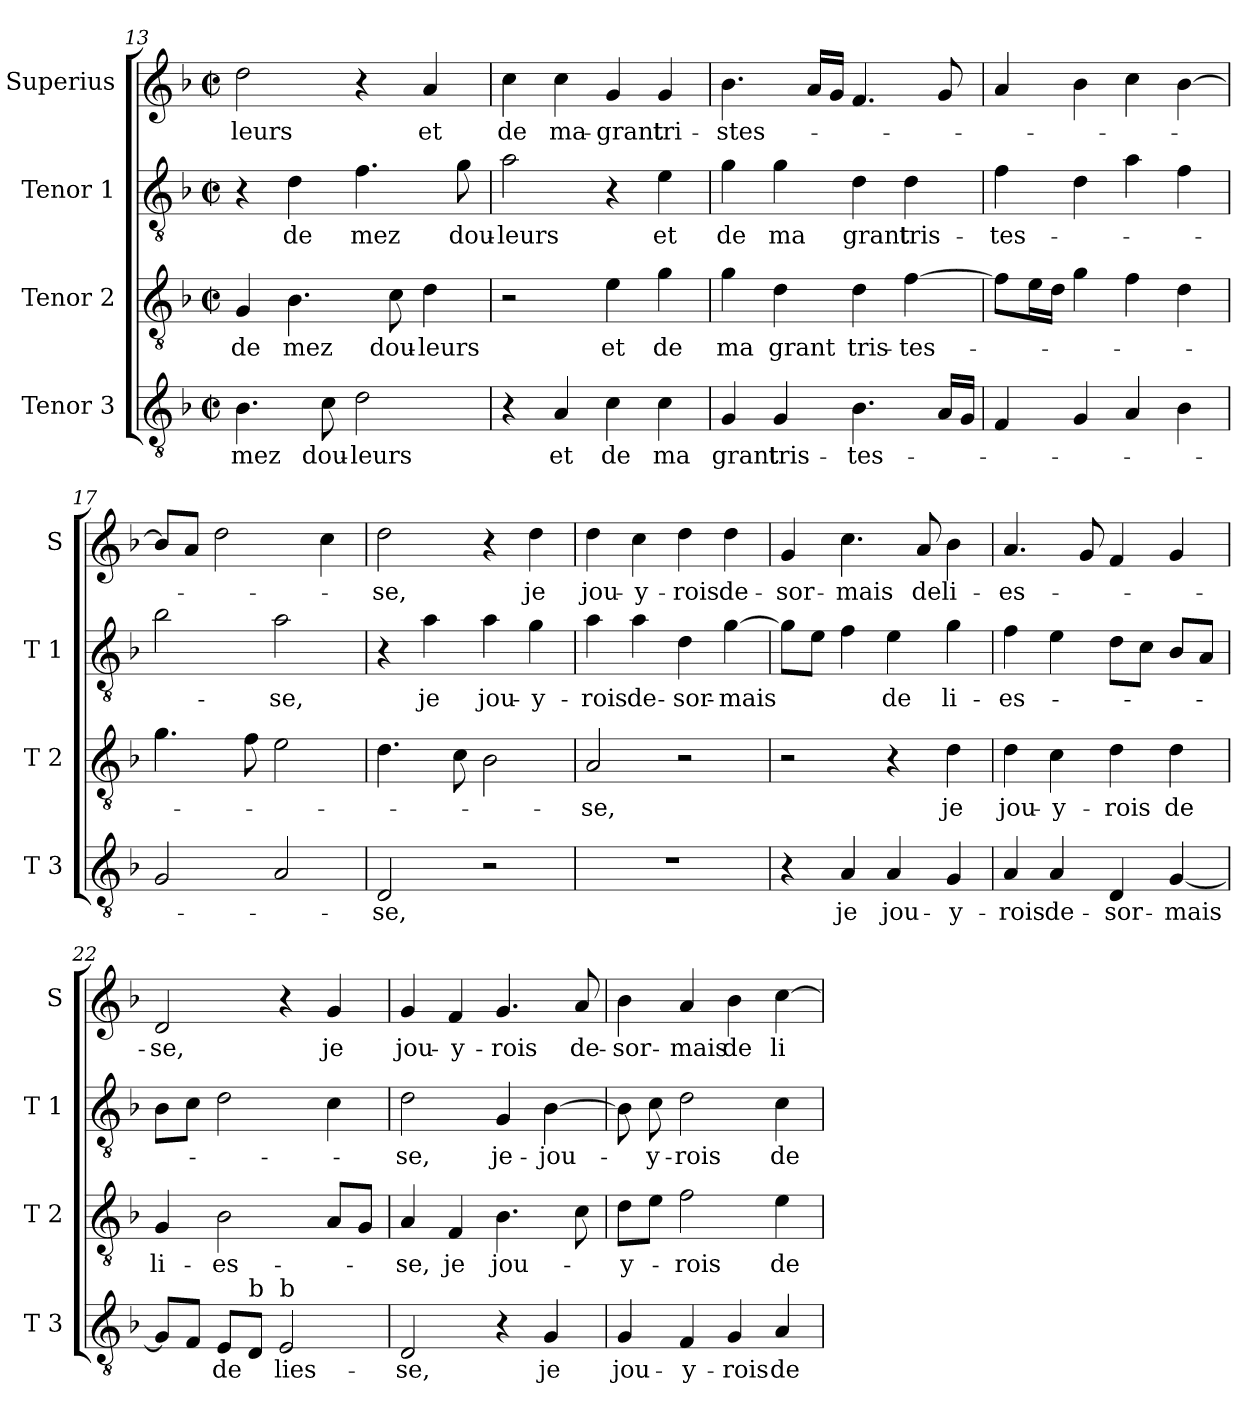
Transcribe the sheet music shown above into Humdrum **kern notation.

**kern	**text	**kern	**text	**kern	**text	**kern	**text
*part4	*part4	*part3	*part3	*part2	*part2	*part1	*part1
*staff4	*staff4	*staff3	*staff3	*staff2	*staff2	*staff1	*staff1
*I"Tenor 3	*	*I"Tenor 2	*	*I"Tenor 1	*	*I"Superius	*
*I'T 3	*	*I'T 2	*	*I'T 1	*	*I'S	*
*clefGv2	*	*clefGv2	*	*clefGv2	*	*clefG2	*
*k[b-]	*	*k[b-]	*	*k[b-]	*	*k[b-]	*
*F:	*	*F:	*	*F:	*	*F:	*
*M2/2	*	*M2/2	*	*M2/2	*	*M2/2	*
*met(c|)	*	*met(c|)	*	*met(c|)	*	*met(c|)	*
=13	=13	=13	=13	=13	=13	=13	=13
4.B-\	mez	4G/	de	4r	.	2dd\	-leurs
.	.	4.B-\	mez	4d\	de	.	.
8c\	dou-	.	.	.	.	.	.
2d\	-leurs	.	.	4.f\	mez	4r	.
.	.	8c\	dou-	.	.	.	.
.	.	4d\	-leurs	.	.	4a/	et
.	.	.	.	8g\	dou-	.	.
=14	=14	=14	=14	=14	=14	=14	=14
4r	.	2r	.	2a\	-leurs	4cc\	de
4A/	et	.	.	.	.	4cc\	ma-
4c\	de	4e\	et	4r	.	4g/	-grant
4c\	ma	4g\	de	4e\	et	4g/	tri-
=15	=15	=15	=15	=15	=15	=15	=15
4G/	grant	4g\	ma	4g\	de	4.b-\	-stes-
4G/	tris-	4d\	grant	4g\	ma	.	.
.	.	.	.	.	.	16a/LL	.
.	.	.	.	.	.	16g/JJ	.
4.B-\	-tes-	4d\	tris-	4d\	grant	4.f/	.
.	.	[4f\	-tes-	4d\	tris-	.	.
16A/LL	.	.	.	.	.	8g/	.
16G/JJ	.	.	.	.	.	.	.
!!LO:PB:g=z
=16	=16	=16	=16	=16	=16	=16	=16
4F/	.	8f\L]	.	4f\	-tes-	4a/	.
.	.	16e\L	.	.	.	.	.
.	.	16d\JJ	.	.	.	.	.
4G/	.	4g\	.	4d\	.	4b-\	.
4A/	.	4f\	.	4a\	.	4cc\	.
4B-\	.	4d\	.	4f\	.	[4b-\	.
=17	=17	=17	=17	=17	=17	=17	=17
2G/	.	4.g\	.	2b-\	.	8b-/L]	.
.	.	.	.	.	.	8a/J	.
.	.	.	.	.	.	2dd\	.
.	.	8f\	.	.	.	.	.
2A/	.	2e\	.	2a\	-se,	.	.
.	.	.	.	.	.	4cc\	.
=18	=18	=18	=18	=18	=18	=18	=18
2D/	-se,	4.d\	.	4r	.	2dd\	-se,
.	.	.	.	4a\	je	.	.
.	.	8c\	.	.	.	.	.
2r	.	2B-\	.	4a\	jou-	4r	.
.	.	.	.	4g\	-y-	4dd\	je
=19	=19	=19	=19	=19	=19	=19	=19
1r	.	2A/	-se,	4a\	-rois	4dd\	jou-
.	.	.	.	4a\	de-	4cc\	-y-
.	.	2r	.	4d\	-sor-	4dd\	-rois
.	.	.	.	[4g\	-mais	4dd\	de-
=20	=20	=20	=20	=20	=20	=20	=20
4r	.	2r	.	8g\L]	.	4g/	-sor-
.	.	.	.	8e\J	.	.	.
4A/	je	.	.	4f\	.	4.cc\	-mais
4A/	jou-	4r	.	4e\	de	.	.
.	.	.	.	.	.	8a/	de
4G/	-y-	4d\	je	4g\	li-	4b-\	li-
!!LO:LB:g=z
=21	=21	=21	=21	=21	=21	=21	=21
4A/	-rois	4d\	jou-	4f\	-es-	4.a/	-es-
4A/	de-	4c\	-y-	4e\	.	.	.
.	.	.	.	.	.	8g/	.
4D/	-sor-	4d\	-rois	8d\L	.	4f/	.
.	.	.	.	8c\J	.	.	.
[4G/	-mais	4d\	de	8B-/L	.	4g/	.
.	.	.	.	8A/J	.	.	.
=22	=22	=22	=22	=22	=22	=22	=22
8G/L]	.	4G/	li-	8B-\L	.	2d/	-se,
8F/J	.	.	.	8c\J	.	.	.
8E/L	de	2B-\	-es-	2d\	.	.	.
!LO:TX:a:t=b	!	!	!	!	!	!	!
8D/J	.	.	.	.	.	.	.
!LO:TX:a:t=b	!	!	!	!	!	!	!
2E/	lies-	.	.	.	.	4r	.
.	.	8A/L	.	4c\	.	4g/	je
.	.	8G/J	.	.	.	.	.
=23	=23	=23	=23	=23	=23	=23	=23
2D/	-se,	4A/	-se,	2d\	-se,	4g/	jou-
.	.	4F/	je	.	.	4f/	-y-
4r	.	4.B-\	jou-	4G/	je-	4.g/	-rois
4G/	je	.	.	[4B-\	-jou-	.	.
.	.	8c\	.	.	.	8a/	de-
=24	=24	=24	=24	=24	=24	=24	=24
4G/	jou-	8d\L	-y-	8B-\]	.	4b-\	-sor-
.	.	8e\J	.	8c\	-y-	.	.
4F/	-y-	2f\	-rois	2d\	-rois	4a/	-mais
4G/	-rois	.	.	.	.	4b-\	de
4A/	de	4e\	de	4c\	de	[4cc\	li-
=	=	=	=	=	=	=	=
*-	*-	*-	*-	*-	*-	*-	*-
